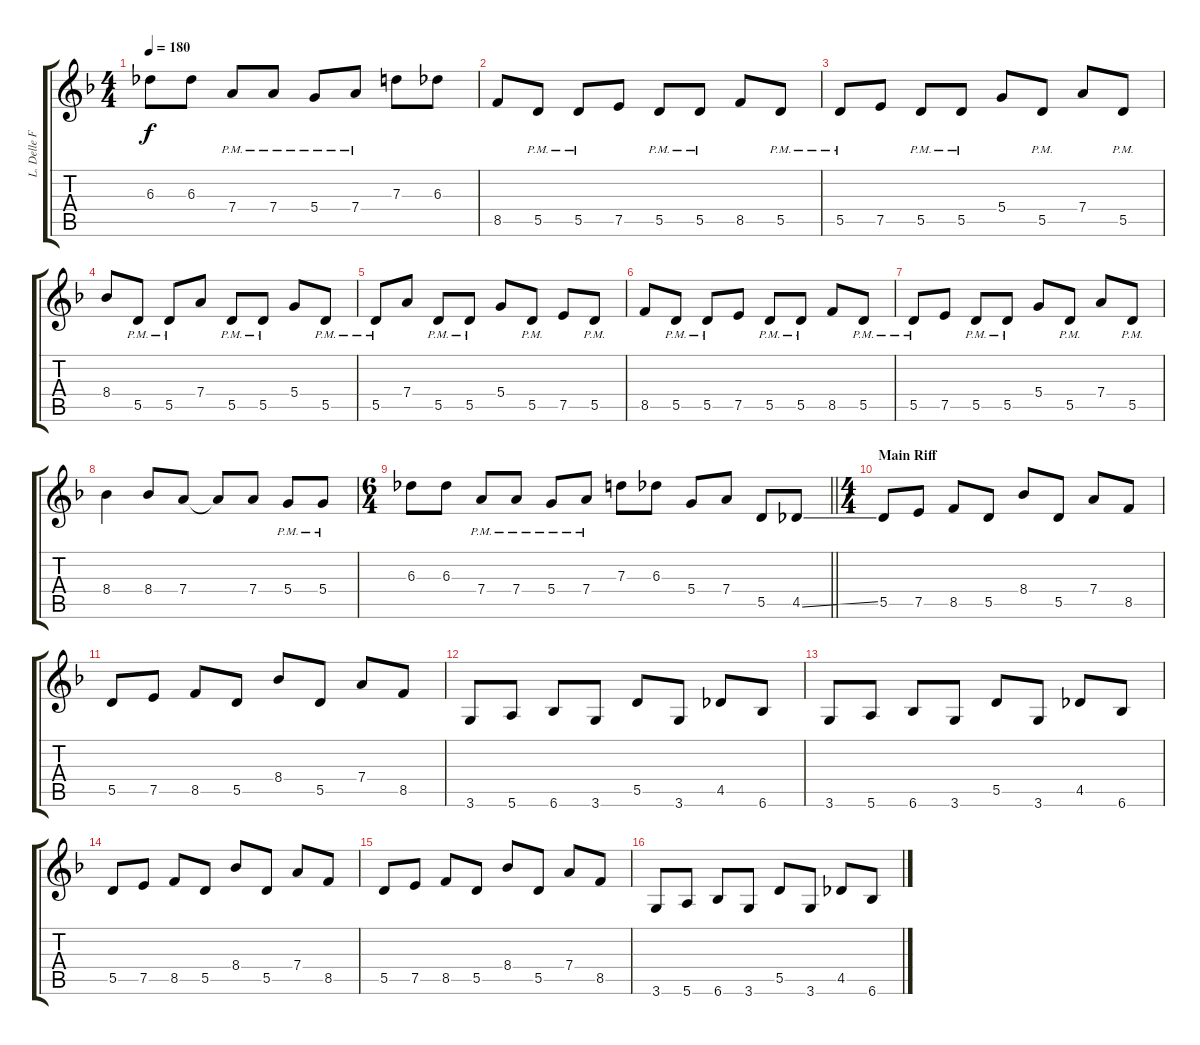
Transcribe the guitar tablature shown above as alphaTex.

\track ("L. Delle Fave (Dist. Guitar L)" "L. Delle F") {instrument overdrivenguitar}
\staff {score tabs}
\tuning (E4 B3 G3 D3 A2 E2) {hide}
\ts (4 4)
\tempo 180
\clef g2
\ks dminor
6.3.8{dy f} 6.3.8 7.4{pm}.8 7.4{pm}.8 5.4{pm}.8 7.4{pm}.8 7.3.8 6.3.8 |
8.5.8 5.5{pm}.8 5.5{pm}.8 7.5.8 5.5{pm}.8 5.5{pm}.8 8.5.8 5.5{pm}.8 |
5.5{pm}.8 7.5.8 5.5{pm}.8 5.5{pm}.8 5.4.8 5.5{pm}.8 7.4.8 5.5{pm}.8 |
8.4.8 5.5{pm}.8 5.5{pm}.8 7.4.8 5.5{pm}.8 5.5{pm}.8 5.4.8 5.5{pm}.8 |
5.5{pm}.8 7.4.8 5.5{pm}.8 5.5{pm}.8 5.4.8 5.5{pm}.8 7.5.8 5.5{pm}.8 |
8.5.8 5.5{pm}.8 5.5{pm}.8 7.5.8 5.5{pm}.8 5.5{pm}.8 8.5.8 5.5{pm}.8 |
5.5{pm}.8 7.5.8 5.5{pm}.8 5.5{pm}.8 5.4.8 5.5{pm}.8 7.4.8 5.5{pm}.8 |
8.4.4 8.4.8 7.4.8 7.4{t}.8 7.4.8 5.4{pm}.8 5.4{pm}.8 |
\ts (6 4)
\barLineRight lightlight
6.3.8 6.3.8 7.4{pm}.8 7.4{pm}.8 5.4{pm}.8 7.4{pm}.8 7.3.8 6.3.8 5.4.8 7.4.8 5.5.8 4.5{ss}.8 |
\ts (4 4)
\section ("" "Main Riff")
5.5.8 7.5.8 8.5.8 5.5.8 8.4.8 5.5.8 7.4.8 8.5.8 |
5.5.8 7.5.8 8.5.8 5.5.8 8.4.8 5.5.8 7.4.8 8.5.8 |
3.6.8 5.6.8 6.6.8 3.6.8 5.5.8 3.6.8 4.5.8 6.6.8 |
3.6.8 5.6.8 6.6.8 3.6.8 5.5.8 3.6.8 4.5.8 6.6.8 |
5.5.8 7.5.8 8.5.8 5.5.8 8.4.8 5.5.8 7.4.8 8.5.8 |
5.5.8 7.5.8 8.5.8 5.5.8 8.4.8 5.5.8 7.4.8 8.5.8 |
3.6.8 5.6.8 6.6.8 3.6.8 5.5.8 3.6.8 4.5.8 6.6.8
